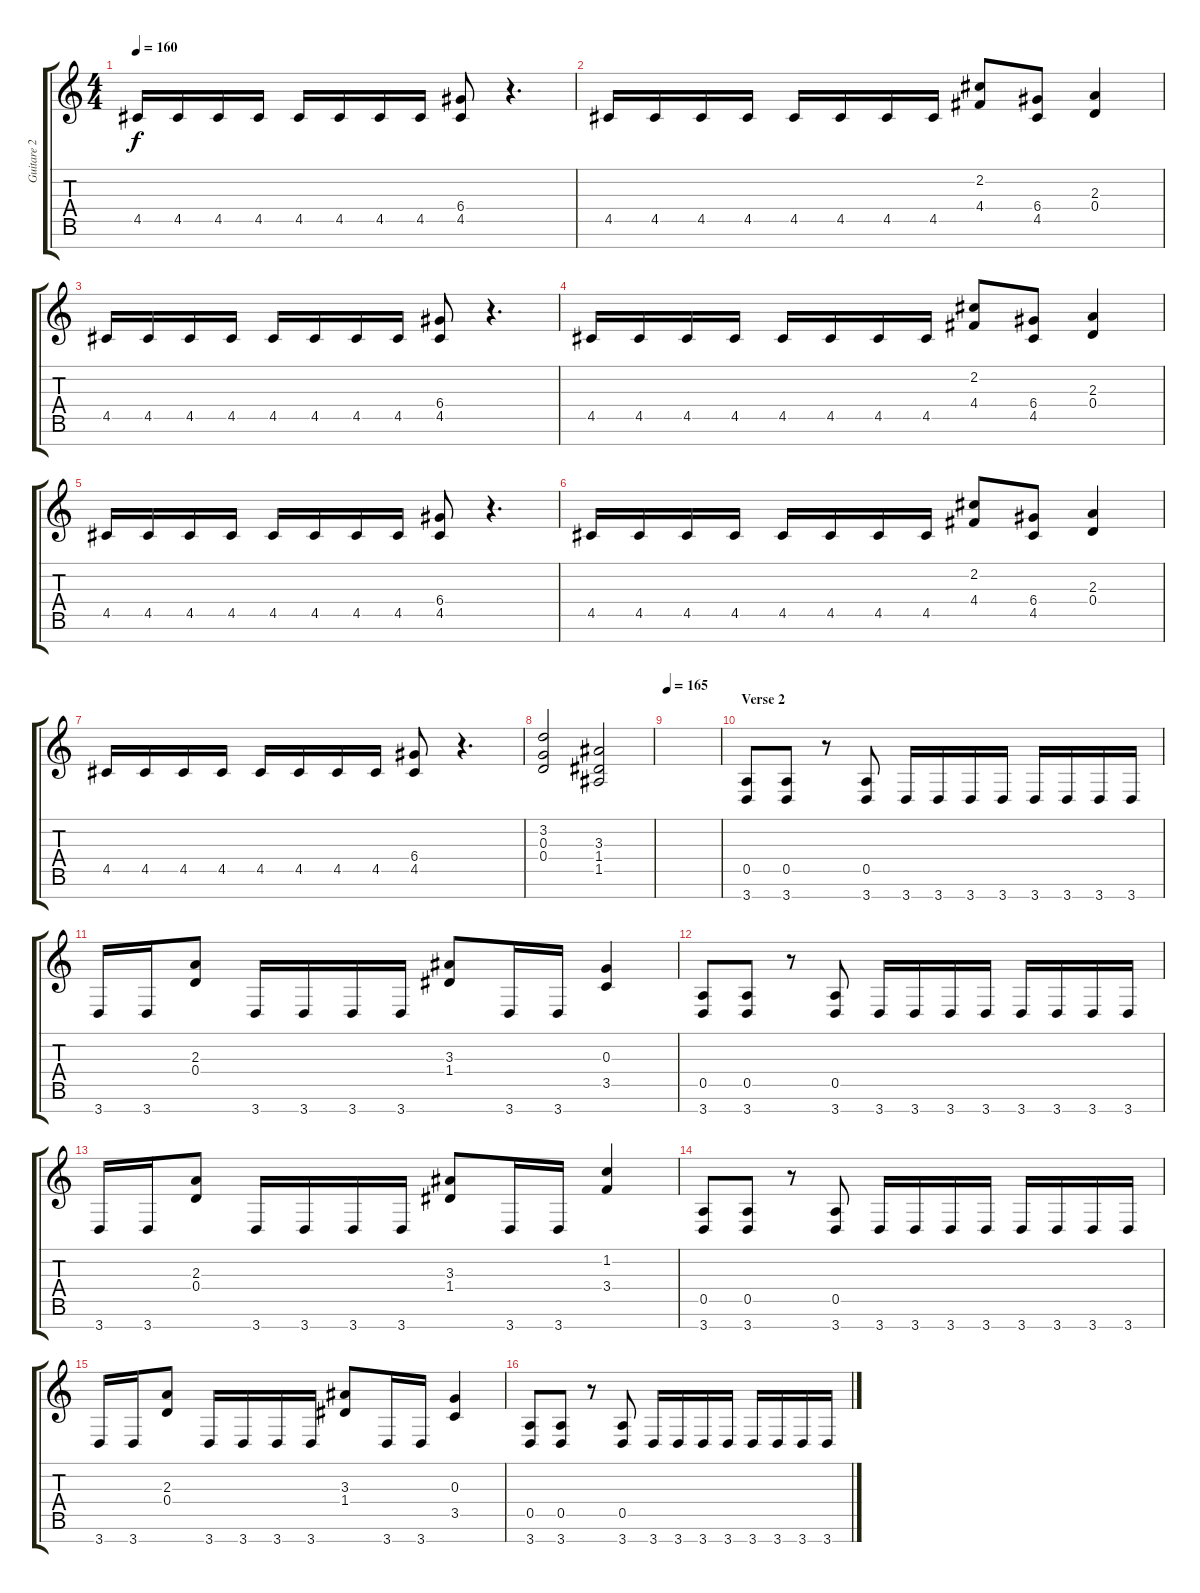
\track ("Guitare 2" "Guitare 2") {instrument distortionguitar}
\staff {score tabs}
\tuning (E4 B3 G3 D3 A2 E2 B1) {hide}
\ts (4 4)
\tempo 160
\clef g2
\ks c
4.5.16{dy f} 4.5.16 4.5.16 4.5.16 4.5.16 4.5.16 4.5.16 4.5.16 (6.4 4.5).8 r.4{d} |
4.5.16 4.5.16 4.5.16 4.5.16 4.5.16 4.5.16 4.5.16 4.5.16 (2.2 4.4).8 (6.4 4.5).8 (2.3 0.4).4 |
4.5.16 4.5.16 4.5.16 4.5.16 4.5.16 4.5.16 4.5.16 4.5.16 (6.4 4.5).8 r.4{d} |
4.5.16 4.5.16 4.5.16 4.5.16 4.5.16 4.5.16 4.5.16 4.5.16 (2.2 4.4).8 (6.4 4.5).8 (2.3 0.4).4 |
4.5.16 4.5.16 4.5.16 4.5.16 4.5.16 4.5.16 4.5.16 4.5.16 (6.4 4.5).8 r.4{d} |
4.5.16 4.5.16 4.5.16 4.5.16 4.5.16 4.5.16 4.5.16 4.5.16 (2.2 4.4).8 (6.4 4.5).8 (2.3 0.4).4 |
4.5.16 4.5.16 4.5.16 4.5.16 4.5.16 4.5.16 4.5.16 4.5.16 (6.4 4.5).8 r.4{d} |
(3.2 0.3 0.4).2 (3.3 1.4 1.5).2 |
\tempo 165
|
\section ("" "Verse 2")
(0.5 3.7).8 (0.5 3.7).8 r.8 (0.5 3.7).8 3.7.16 3.7.16 3.7.16 3.7.16 3.7.16 3.7.16 3.7.16 3.7.16 |
3.7.16 3.7.16 (2.3 0.4).8 3.7.16 3.7.16 3.7.16 3.7.16 (3.3 1.4).8 3.7.16 3.7.16 (0.3 3.5).4 |
(0.5 3.7).8 (0.5 3.7).8 r.8 (0.5 3.7).8 3.7.16 3.7.16 3.7.16 3.7.16 3.7.16 3.7.16 3.7.16 3.7.16 |
3.7.16 3.7.16 (2.3 0.4).8 3.7.16 3.7.16 3.7.16 3.7.16 (3.3 1.4).8 3.7.16 3.7.16 (1.2 3.4).4 |
(0.5 3.7).8 (0.5 3.7).8 r.8 (0.5 3.7).8 3.7.16 3.7.16 3.7.16 3.7.16 3.7.16 3.7.16 3.7.16 3.7.16 |
3.7.16 3.7.16 (2.3 0.4).8 3.7.16 3.7.16 3.7.16 3.7.16 (3.3 1.4).8 3.7.16 3.7.16 (0.3 3.5).4 |
(0.5 3.7).8 (0.5 3.7).8 r.8 (0.5 3.7).8 3.7.16 3.7.16 3.7.16 3.7.16 3.7.16 3.7.16 3.7.16 3.7.16
